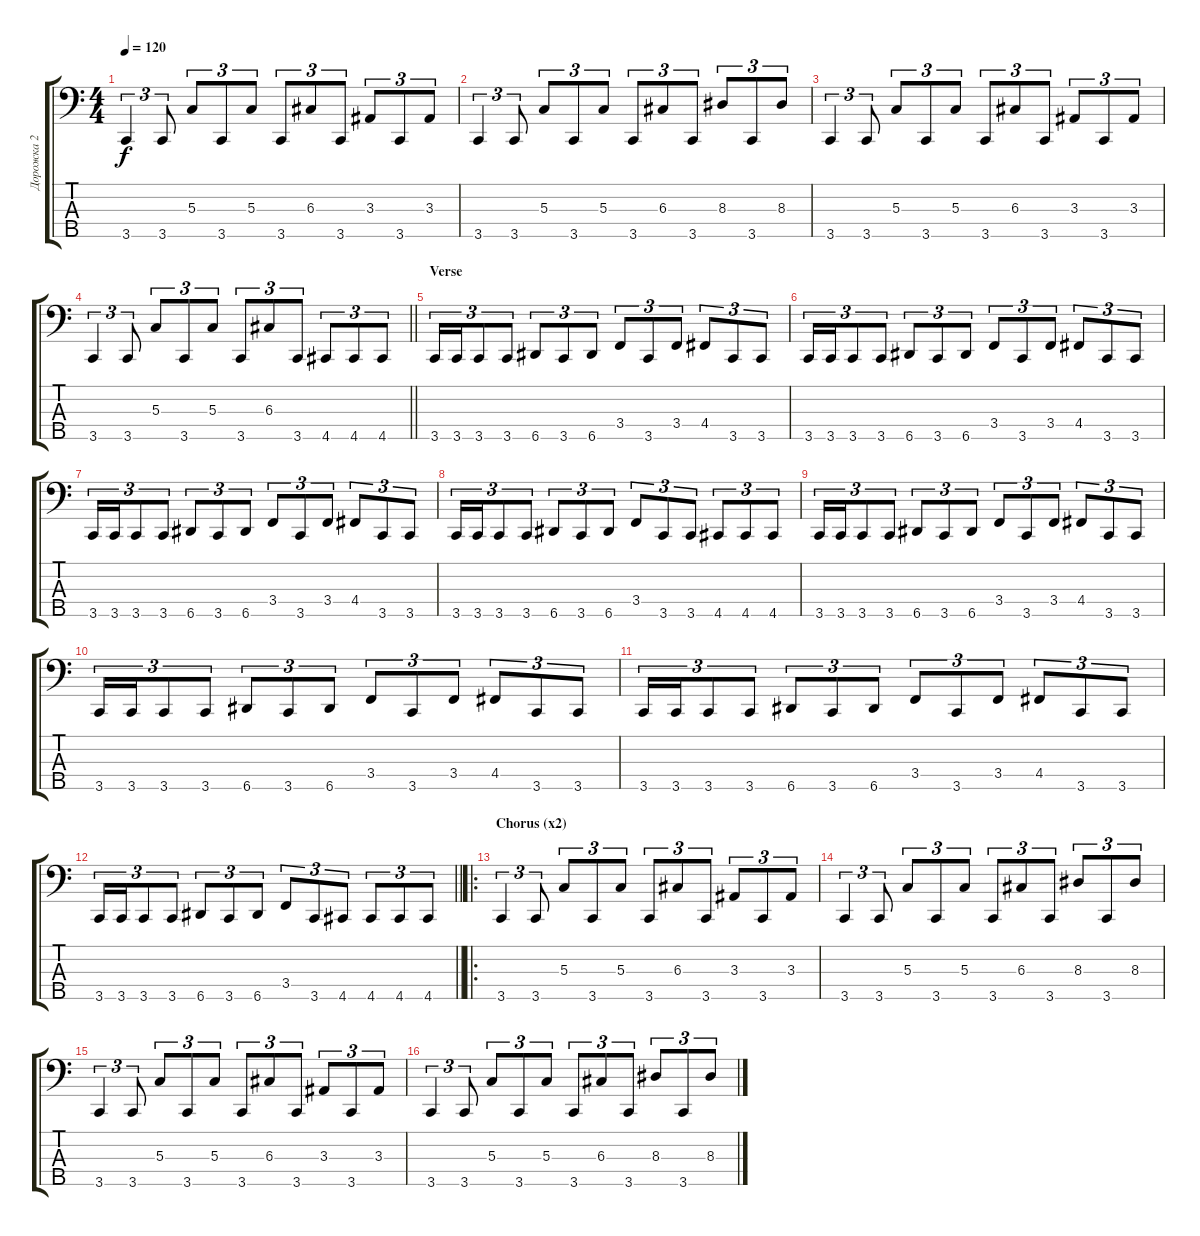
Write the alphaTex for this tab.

\track ("Дорожка 2" "Дорожка 2") {instrument electricbassfinger}
\staff {score tabs}
\tuning (F2 C2 G1 D1 A0) {hide}
\ts (4 4)
\tempo 120
\clef f4
\ks c
3.5.4{tu (3 2) dy f} 3.5.8{tu (3 2)} 5.3.8{tu (3 2)} 3.5.8{tu (3 2)} 5.3.8{tu (3 2)} 3.5.8{tu (3 2)} 6.3.8{tu (3 2)} 3.5.8{tu (3 2)} 3.3.8{tu (3 2)} 3.5.8{tu (3 2)} 3.3.8{tu (3 2)} |
3.5.4{tu (3 2)} 3.5.8{tu (3 2)} 5.3.8{tu (3 2)} 3.5.8{tu (3 2)} 5.3.8{tu (3 2)} 3.5.8{tu (3 2)} 6.3.8{tu (3 2)} 3.5.8{tu (3 2)} 8.3.8{tu (3 2)} 3.5.8{tu (3 2)} 8.3.8{tu (3 2)} |
3.5.4{tu (3 2)} 3.5.8{tu (3 2)} 5.3.8{tu (3 2)} 3.5.8{tu (3 2)} 5.3.8{tu (3 2)} 3.5.8{tu (3 2)} 6.3.8{tu (3 2)} 3.5.8{tu (3 2)} 3.3.8{tu (3 2)} 3.5.8{tu (3 2)} 3.3.8{tu (3 2)} |
\barLineRight lightlight
3.5.4{tu (3 2)} 3.5.8{tu (3 2)} 5.3.8{tu (3 2)} 3.5.8{tu (3 2)} 5.3.8{tu (3 2)} 3.5.8{tu (3 2)} 6.3.8{tu (3 2)} 3.5.8{tu (3 2)} 4.5.8{tu (3 2)} 4.5.8{tu (3 2)} 4.5.8{tu (3 2)} |
\section ("" "Verse")
3.5.16{tu (3 2)} 3.5.16{tu (3 2)} 3.5.8{tu (3 2)} 3.5.8{tu (3 2)} 6.5.8{tu (3 2)} 3.5.8{tu (3 2)} 6.5.8{tu (3 2)} 3.4.8{tu (3 2)} 3.5.8{tu (3 2)} 3.4.8{tu (3 2)} 4.4.8{tu (3 2)} 3.5.8{tu (3 2)} 3.5.8{tu (3 2)} |
3.5.16{tu (3 2)} 3.5.16{tu (3 2)} 3.5.8{tu (3 2)} 3.5.8{tu (3 2)} 6.5.8{tu (3 2)} 3.5.8{tu (3 2)} 6.5.8{tu (3 2)} 3.4.8{tu (3 2)} 3.5.8{tu (3 2)} 3.4.8{tu (3 2)} 4.4.8{tu (3 2)} 3.5.8{tu (3 2)} 3.5.8{tu (3 2)} |
3.5.16{tu (3 2)} 3.5.16{tu (3 2)} 3.5.8{tu (3 2)} 3.5.8{tu (3 2)} 6.5.8{tu (3 2)} 3.5.8{tu (3 2)} 6.5.8{tu (3 2)} 3.4.8{tu (3 2)} 3.5.8{tu (3 2)} 3.4.8{tu (3 2)} 4.4.8{tu (3 2)} 3.5.8{tu (3 2)} 3.5.8{tu (3 2)} |
3.5.16{tu (3 2)} 3.5.16{tu (3 2)} 3.5.8{tu (3 2)} 3.5.8{tu (3 2)} 6.5.8{tu (3 2)} 3.5.8{tu (3 2)} 6.5.8{tu (3 2)} 3.4.8{tu (3 2)} 3.5.8{tu (3 2)} 3.5.8{tu (3 2)} 4.5.8{tu (3 2)} 4.5.8{tu (3 2)} 4.5.8{tu (3 2)} |
3.5.16{tu (3 2)} 3.5.16{tu (3 2)} 3.5.8{tu (3 2)} 3.5.8{tu (3 2)} 6.5.8{tu (3 2)} 3.5.8{tu (3 2)} 6.5.8{tu (3 2)} 3.4.8{tu (3 2)} 3.5.8{tu (3 2)} 3.4.8{tu (3 2)} 4.4.8{tu (3 2)} 3.5.8{tu (3 2)} 3.5.8{tu (3 2)} |
3.5.16{tu (3 2)} 3.5.16{tu (3 2)} 3.5.8{tu (3 2)} 3.5.8{tu (3 2)} 6.5.8{tu (3 2)} 3.5.8{tu (3 2)} 6.5.8{tu (3 2)} 3.4.8{tu (3 2)} 3.5.8{tu (3 2)} 3.4.8{tu (3 2)} 4.4.8{tu (3 2)} 3.5.8{tu (3 2)} 3.5.8{tu (3 2)} |
3.5.16{tu (3 2)} 3.5.16{tu (3 2)} 3.5.8{tu (3 2)} 3.5.8{tu (3 2)} 6.5.8{tu (3 2)} 3.5.8{tu (3 2)} 6.5.8{tu (3 2)} 3.4.8{tu (3 2)} 3.5.8{tu (3 2)} 3.4.8{tu (3 2)} 4.4.8{tu (3 2)} 3.5.8{tu (3 2)} 3.5.8{tu (3 2)} |
\barLineRight lightlight
3.5.16{tu (3 2)} 3.5.16{tu (3 2)} 3.5.8{tu (3 2)} 3.5.8{tu (3 2)} 6.5.8{tu (3 2)} 3.5.8{tu (3 2)} 6.5.8{tu (3 2)} 3.4.8{tu (3 2)} 3.5.8{tu (3 2)} 4.5.8{tu (3 2)} 4.5.8{tu (3 2)} 4.5.8{tu (3 2)} 4.5.8{tu (3 2)} |
\ro
\section ("" "Chorus (x2)")
3.5.4{tu (3 2)} 3.5.8{tu (3 2)} 5.3.8{tu (3 2)} 3.5.8{tu (3 2)} 5.3.8{tu (3 2)} 3.5.8{tu (3 2)} 6.3.8{tu (3 2)} 3.5.8{tu (3 2)} 3.3.8{tu (3 2)} 3.5.8{tu (3 2)} 3.3.8{tu (3 2)} |
3.5.4{tu (3 2)} 3.5.8{tu (3 2)} 5.3.8{tu (3 2)} 3.5.8{tu (3 2)} 5.3.8{tu (3 2)} 3.5.8{tu (3 2)} 6.3.8{tu (3 2)} 3.5.8{tu (3 2)} 8.3.8{tu (3 2)} 3.5.8{tu (3 2)} 8.3.8{tu (3 2)} |
3.5.4{tu (3 2)} 3.5.8{tu (3 2)} 5.3.8{tu (3 2)} 3.5.8{tu (3 2)} 5.3.8{tu (3 2)} 3.5.8{tu (3 2)} 6.3.8{tu (3 2)} 3.5.8{tu (3 2)} 3.3.8{tu (3 2)} 3.5.8{tu (3 2)} 3.3.8{tu (3 2)} |
3.5.4{tu (3 2)} 3.5.8{tu (3 2)} 5.3.8{tu (3 2)} 3.5.8{tu (3 2)} 5.3.8{tu (3 2)} 3.5.8{tu (3 2)} 6.3.8{tu (3 2)} 3.5.8{tu (3 2)} 8.3.8{tu (3 2)} 3.5.8{tu (3 2)} 8.3.8{tu (3 2)}
